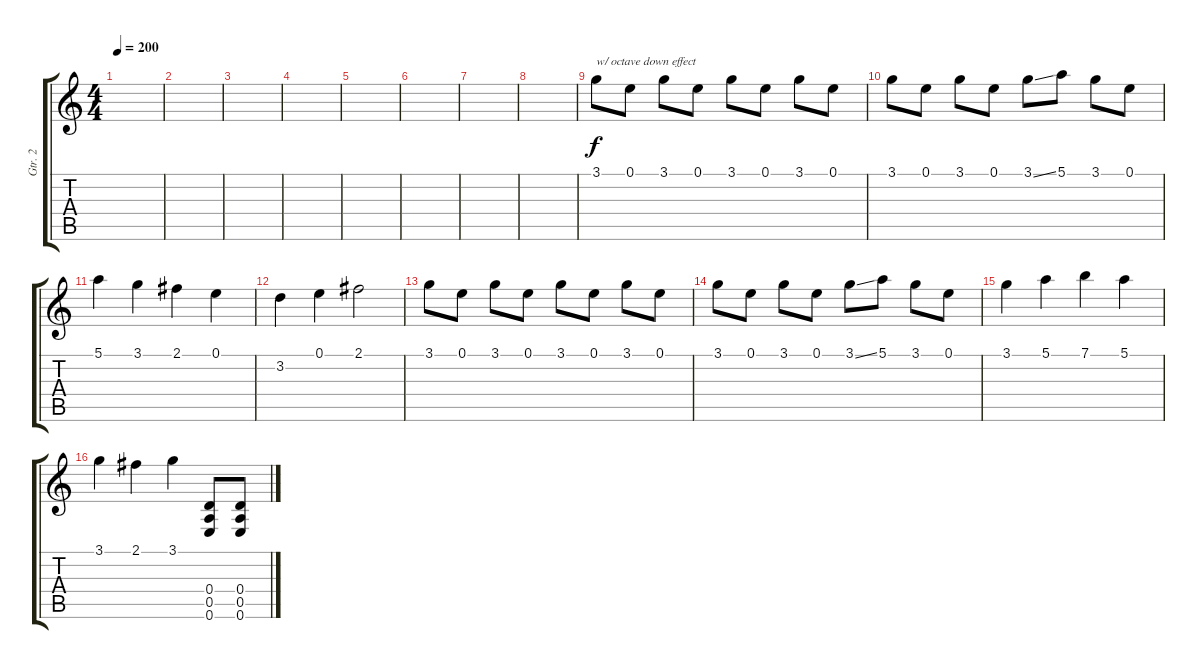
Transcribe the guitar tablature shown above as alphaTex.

\track ("Gtr. 2" "Gtr. 2") {instrument distortionguitar}
\staff {score tabs}
\tuning (E4 B3 G3 D3 A2 E2) {hide}
\ts (4 4)
\tempo 200
\clef g2
\ks c
|
|
|
|
|
|
|
|
3.1.8{txt "w/ octave down effect"} 0.1.8 3.1.8 0.1.8 3.1.8 0.1.8 3.1.8 0.1.8 |
3.1.8 0.1.8 3.1.8 0.1.8 3.1{ss}.8 5.1.8 3.1.8 0.1.8 |
5.1.4 3.1.4 2.1.4 0.1.4 |
3.2.4 0.1.4 2.1.2 |
3.1.8 0.1.8 3.1.8 0.1.8 3.1.8 0.1.8 3.1.8 0.1.8 |
3.1.8 0.1.8 3.1.8 0.1.8 3.1{ss}.8 5.1.8 3.1.8 0.1.8 |
3.1.4 5.1.4 7.1.4 5.1.4 |
3.1.4 2.1.4 3.1.4 (0.4 0.5 0.6).8 (0.4 0.5 0.6).8
